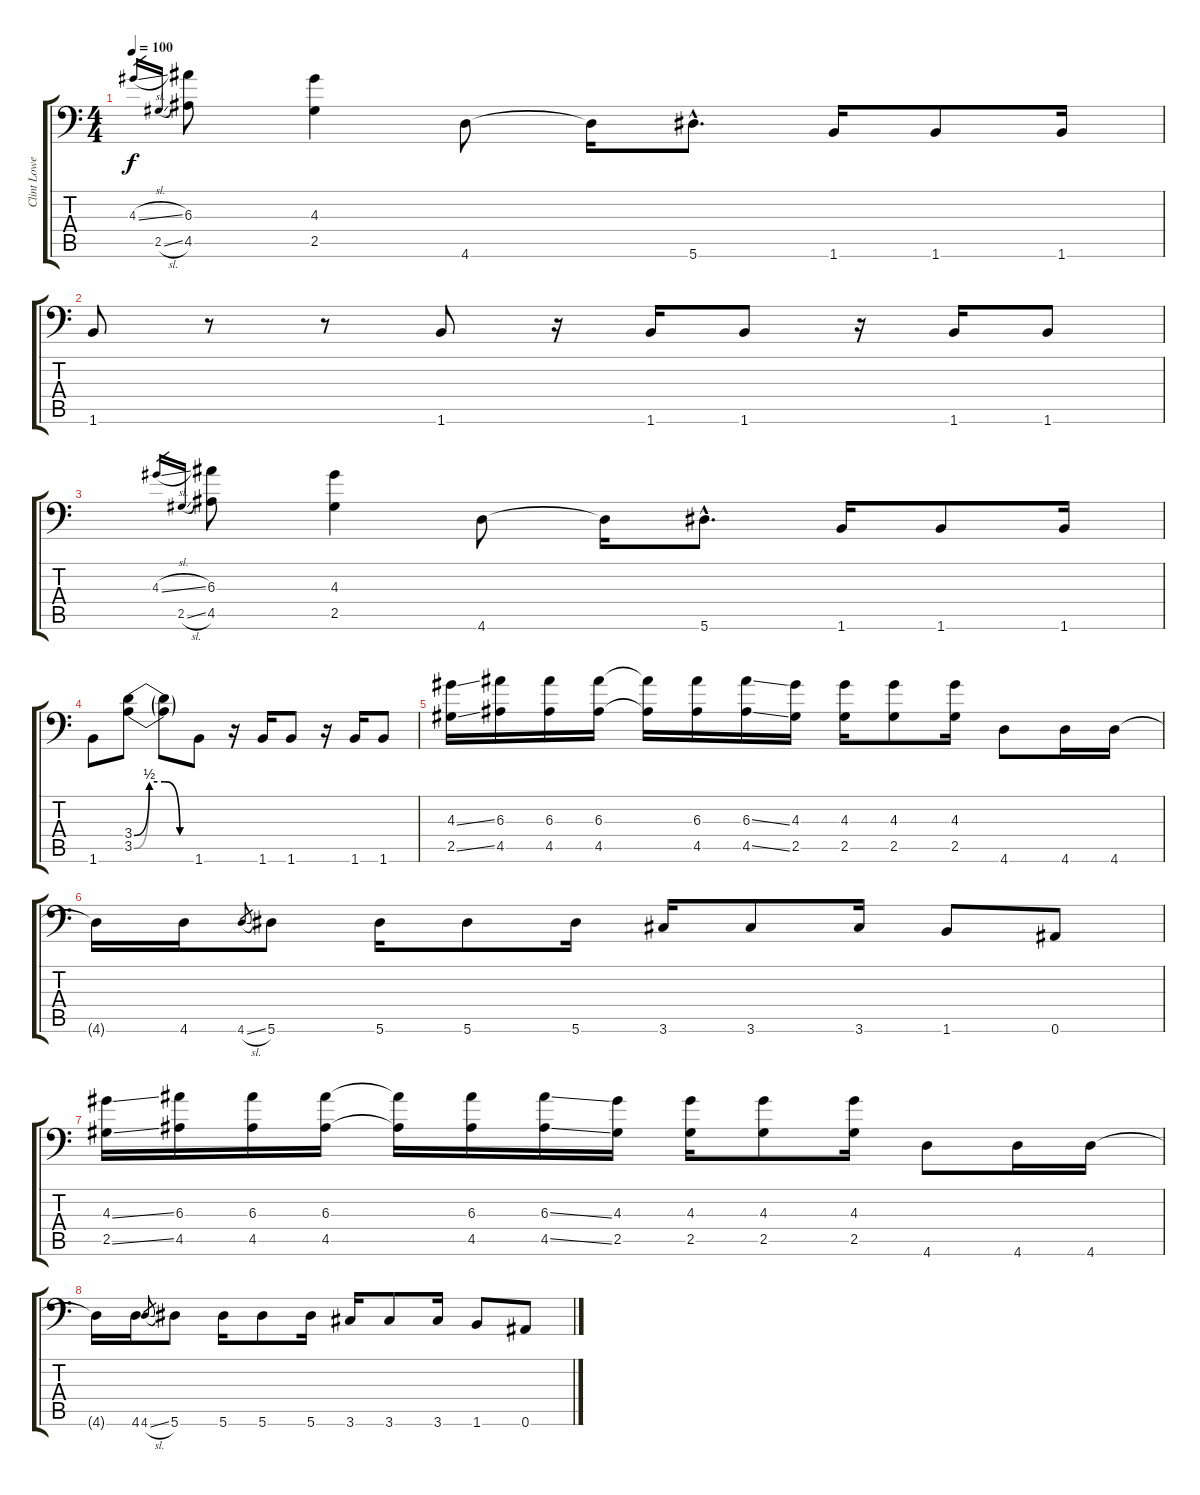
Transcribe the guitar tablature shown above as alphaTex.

\track ("Clint Lowery - Guitar" "Clint Lowe") {instrument distortionguitar}
\staff {score tabs}
\tuning (Db4 Ab3 E3 B2 Gb2 Bb1) {hide}
\ts (4 4)
\tempo 100
\clef f4
\ks c
4.3{sl}.16{gr dy f} 2.5{sl}.16{gr} (6.3 4.5).8 (4.3 2.5).4 4.6.8 4.6{t}.16 5.6{hac}.8{d} 1.6.16 1.6.8 1.6.16 |
1.6.8 r.8 r.8 1.6.8 r.16 1.6.16 1.6.8 r.16 1.6.16 1.6.8 |
4.3{sl}.16{gr} 2.5{sl}.16{gr} (6.3 4.5).8 (4.3 2.5).4 4.6.8 4.6{t}.16 5.6{hac}.8{d} 1.6.16 1.6.8 1.6.16 |
1.6.8 (3.4{be (custom 0 0 15 2 30 2 45 0 60 0)} 3.5{be (custom 0 0 15 2 30 2 45 0 60 0)}).8 (3.4{t} 3.5{t}).8 1.6.8 r.16 1.6.16 1.6.8 r.16 1.6.16 1.6.8 |
(4.3{ss} 2.5{ss}).16 (6.3 4.5).16 (6.3 4.5).16 (6.3 4.5).16 (6.3{t} 4.5{t}).16 (6.3 4.5).16 (6.3{ss} 4.5{ss}).16 (4.3 2.5).16 (4.3 2.5).16 (4.3 2.5).8 (4.3 2.5).16 4.6.8 4.6.16 4.6.16 |
4.6{t}.16 4.6.16 4.6{sl}.8{gr} 5.6.8 5.6.16 5.6.8 5.6.16 3.6.16 3.6.8 3.6.16 1.6.8 0.6.8 |
(4.3{ss} 2.5{ss}).16 (6.3 4.5).16 (6.3 4.5).16 (6.3 4.5).16 (6.3{t} 4.5{t}).16 (6.3 4.5).16 (6.3{ss} 4.5{ss}).16 (4.3 2.5).16 (4.3 2.5).16 (4.3 2.5).8 (4.3 2.5).16 4.6.8 4.6.16 4.6.16 |
4.6{t}.16 4.6.16 4.6{sl}.8{gr} 5.6.8 5.6.16 5.6.8 5.6.16 3.6.16 3.6.8 3.6.16 1.6.8 0.6.8
